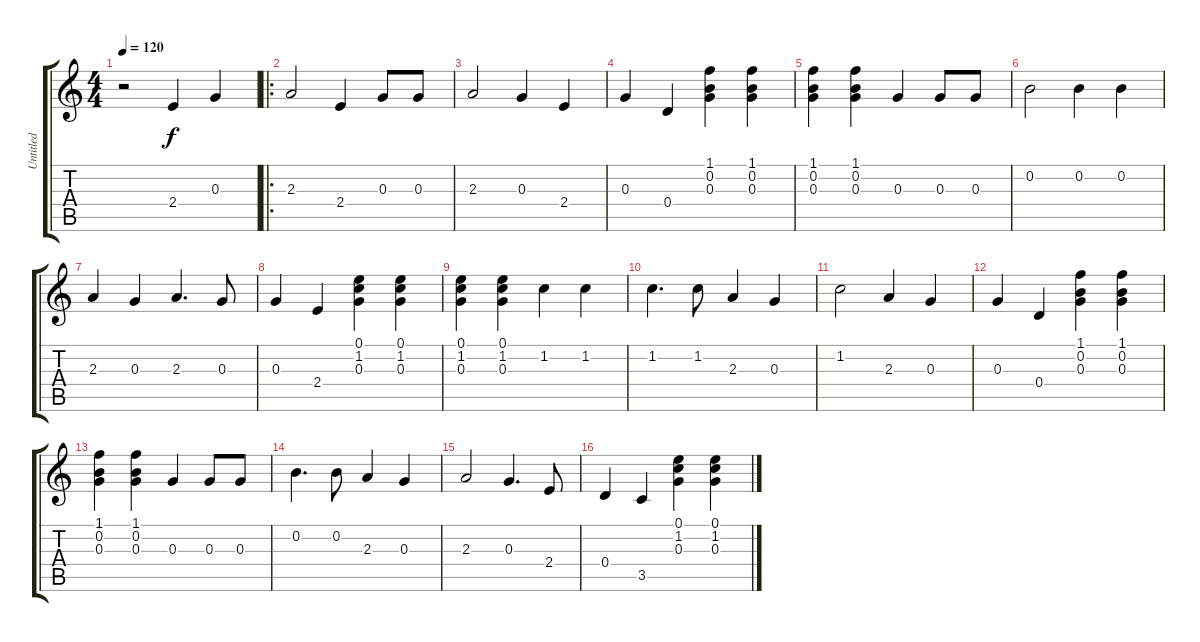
\track ("Untitled" "Untitled") {instrument acousticguitarsteel}
\staff {score tabs}
\tuning (E4 B3 G3 D3 A2 E2) {hide}
\ts (4 4)
\tempo 120
\clef g2
\ks c
r.2{dy f instrument acousticguitarsteel} 2.4.4 0.3.4 |
\ro
2.3.2 2.4.4 0.3.8 0.3.8 |
2.3.2 0.3.4 2.4.4 |
0.3.4 0.4.4 (1.1 0.2 0.3).4 (1.1 0.2 0.3).4 |
(1.1 0.2 0.3).4 (1.1 0.2 0.3).4 0.3.4 0.3.8 0.3.8 |
0.2.2 0.2.4 0.2.4 |
2.3.4 0.3.4 2.3.4{d} 0.3.8 |
0.3.4 2.4.4 (0.1 1.2 0.3).4 (0.1 1.2 0.3).4 |
(0.1 1.2 0.3).4 (0.1 1.2 0.3).4 1.2.4 1.2.4 |
1.2.4{d} 1.2.8 2.3.4 0.3.4 |
1.2.2 2.3.4 0.3.4 |
0.3.4 0.4.4 (1.1 0.2 0.3).4 (1.1 0.2 0.3).4 |
(1.1 0.2 0.3).4 (1.1 0.2 0.3).4 0.3.4 0.3.8 0.3.8 |
0.2.4{d} 0.2.8 2.3.4 0.3.4 |
2.3.2 0.3.4{d} 2.4.8 |
0.4.4 3.5.4 (0.1 1.2 0.3).4 (0.1 1.2 0.3).4
